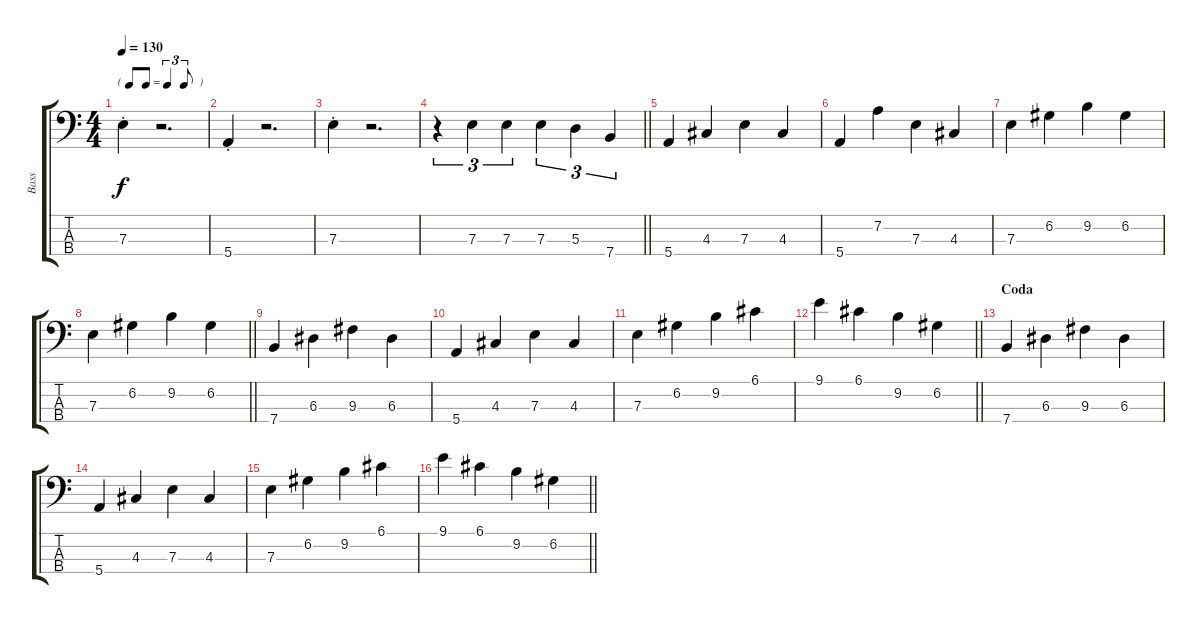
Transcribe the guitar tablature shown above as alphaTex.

\track ("Bass" "Bass") {instrument acousticbass}
\staff {score tabs}
\tuning (G2 D2 A1 E1) {hide}
\ts (4 4)
\tf triplet8th
\tempo 130
\clef f4
\ks c
7.3{st}.4{dy f} r.2{d} |
5.4{st}.4 r.2{d} |
7.3{st}.4 r.2{d} |
\barLineRight lightlight
r.4{tu (3 2)} 7.3.4{tu (3 2)} 7.3.4{tu (3 2)} 7.3.4{tu (3 2)} 5.3.4{tu (3 2)} 7.4.4{tu (3 2)} |
5.4.4 4.3.4 7.3.4 4.3.4 |
5.4.4 7.2.4 7.3.4 4.3.4 |
7.3.4 6.2.4 9.2.4 6.2.4 |
\barLineRight lightlight
7.3.4 6.2.4 9.2.4 6.2.4 |
7.4.4 6.3.4 9.3.4 6.3.4 |
5.4.4 4.3.4 7.3.4 4.3.4 |
7.3.4 6.2.4 9.2.4 6.1.4 |
\barLineRight lightlight
9.1.4 6.1.4 9.2.4 6.2.4 |
\section ("" "Coda")
7.4.4 6.3.4 9.3.4 6.3.4 |
5.4.4 4.3.4 7.3.4 4.3.4 |
7.3.4 6.2.4 9.2.4 6.1.4 |
\barLineRight lightlight
9.1.4 6.1.4 9.2.4 6.2.4
